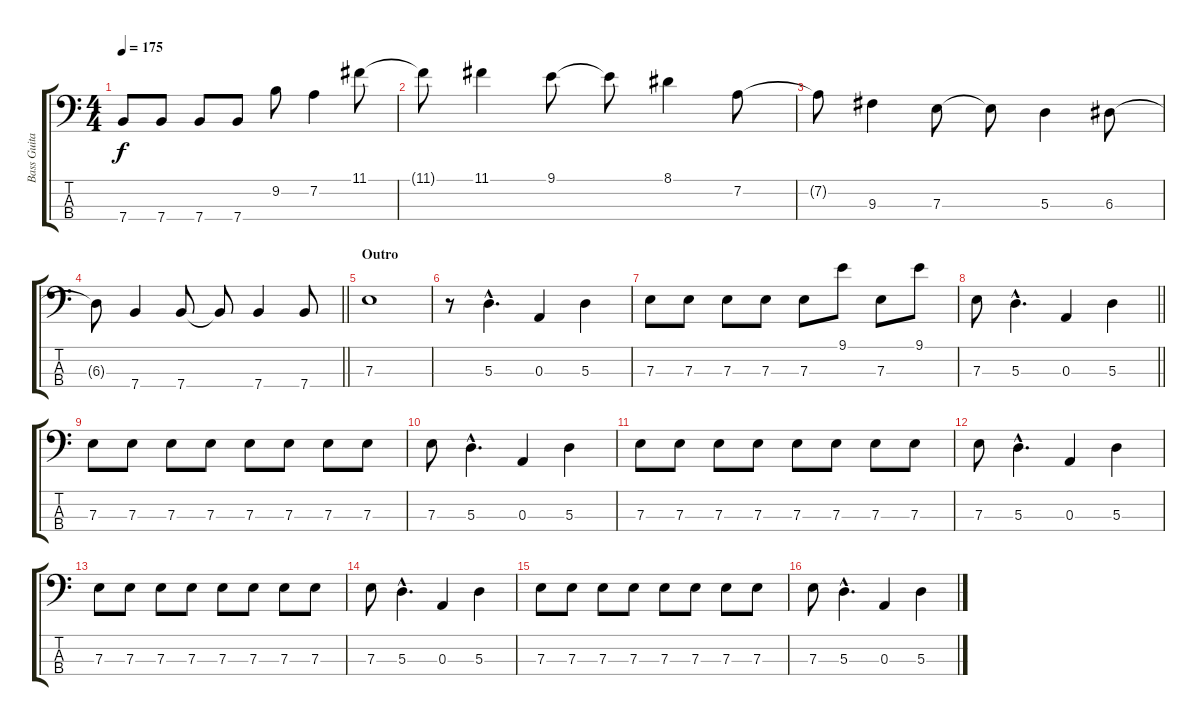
\track ("Bass Guitar" "Bass Guita") {instrument electricbassfinger}
\staff {score tabs}
\tuning (G2 D2 A1 E1) {hide}
\ts (4 4)
\tempo 175
\clef f4
\ks c
7.4.8{dy f} 7.4.8 7.4.8 7.4.8 9.2.8 7.2.4 11.1.8 |
11.1{t}.8 11.1.4 9.1.8 9.1{t}.8 8.1.4 7.2.8 |
7.2{t}.8 9.3.4 7.3.8 7.3{t}.8 5.3.4 6.3.8 |
\barLineRight lightlight
6.3{t}.8 7.4.4 7.4.8 7.4{t}.8 7.4.4 7.4.8 |
\section ("" "Outro")
7.3.1 |
r.8 5.3{hac}.4{d} 0.3.4 5.3.4 |
7.3.8 7.3.8 7.3.8 7.3.8 7.3.8 9.1.8 7.3.8 9.1.8 |
\barLineRight lightlight
7.3.8 5.3{hac}.4{d} 0.3.4 5.3.4 |
7.3.8 7.3.8 7.3.8 7.3.8 7.3.8 7.3.8 7.3.8 7.3.8 |
7.3.8 5.3{hac}.4{d} 0.3.4 5.3.4 |
7.3.8 7.3.8 7.3.8 7.3.8 7.3.8 7.3.8 7.3.8 7.3.8 |
7.3.8 5.3{hac}.4{d} 0.3.4 5.3.4 |
7.3.8 7.3.8 7.3.8 7.3.8 7.3.8 7.3.8 7.3.8 7.3.8 |
7.3.8 5.3{hac}.4{d} 0.3.4 5.3.4 |
7.3.8 7.3.8 7.3.8 7.3.8 7.3.8 7.3.8 7.3.8 7.3.8 |
7.3.8 5.3{hac}.4{d} 0.3.4 5.3.4
